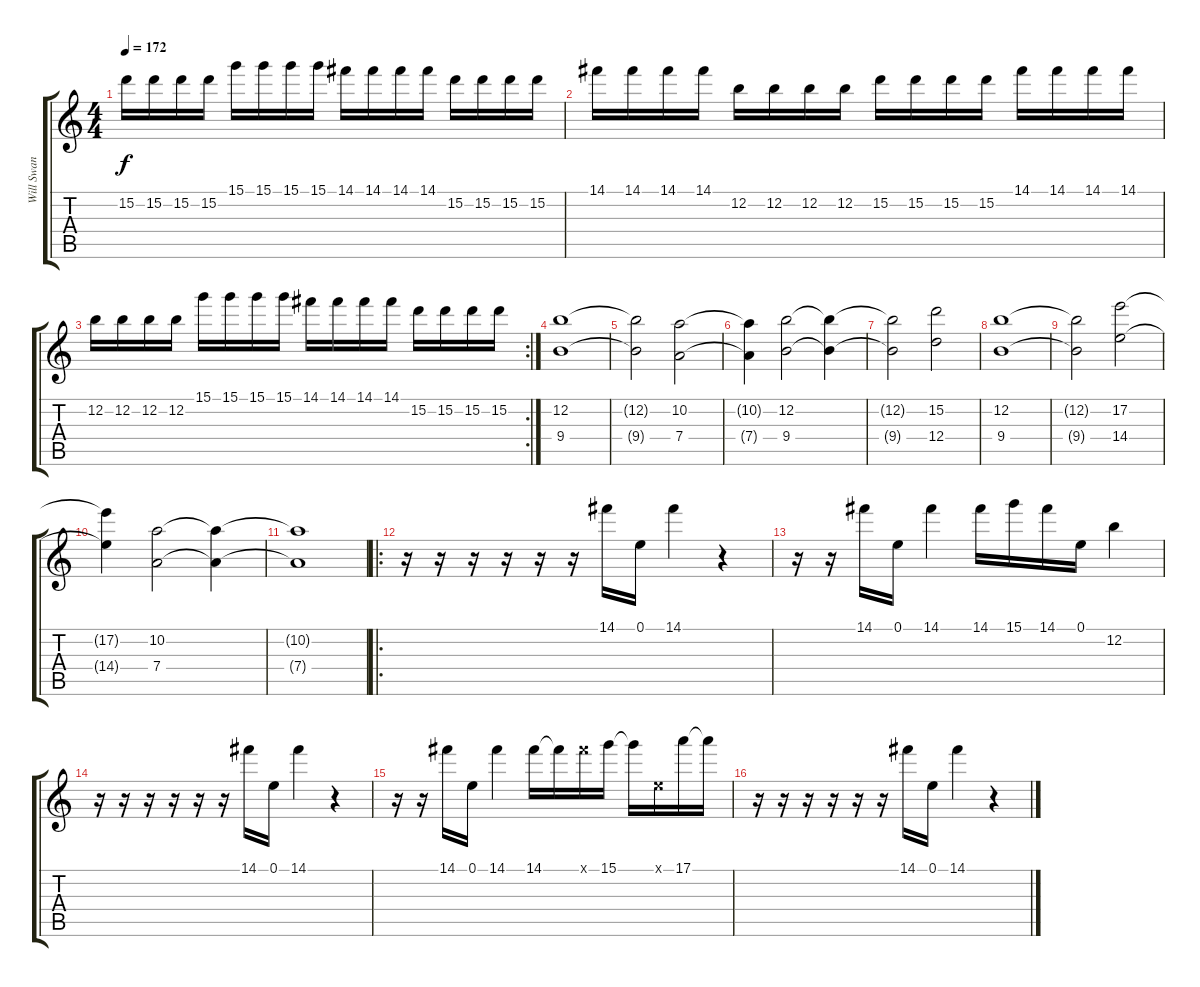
\track ("Will Swan" "Will Swan") {instrument overdrivenguitar}
\staff {score tabs}
\tuning (E4 B3 G3 D3 A2 D2) {hide}
\ts (4 4)
\tempo 172
\clef g2
\ks c
15.2.16{dy f} 15.2.16 15.2.16 15.2.16 15.1.16 15.1.16 15.1.16 15.1.16 14.1.16 14.1.16 14.1.16 14.1.16 15.2.16 15.2.16 15.2.16 15.2.16 |
14.1.16 14.1.16 14.1.16 14.1.16 12.2.16 12.2.16 12.2.16 12.2.16 15.2.16 15.2.16 15.2.16 15.2.16 14.1.16 14.1.16 14.1.16 14.1.16 |
\rc 2
12.2.16 12.2.16 12.2.16 12.2.16 15.1.16 15.1.16 15.1.16 15.1.16 14.1.16 14.1.16 14.1.16 14.1.16 15.2.16 15.2.16 15.2.16 15.2.16 |
(12.2 9.4).1 |
(12.2{t} 9.4{t}).2 (10.2 7.4).2 |
(10.2{t} 7.4{t}).4 (12.2 9.4).2 (12.2{t} 9.4{t}).4 |
(12.2{t} 9.4{t}).2 (15.2 12.4).2 |
(12.2 9.4).1 |
(12.2{t} 9.4{t}).2 (17.2 14.4).2 |
(17.2{t} 14.4{t}).4 (10.2 7.4).2 (10.2{t} 7.4{t}).4 |
(10.2{t} 7.4{t}).1 |
\ro
r.16 r.16 r.16 r.16 r.16 r.16 14.1.16 0.1.16 14.1.4 r.4 |
r.16 r.16 14.1.16 0.1.16 14.1.4 14.1.16 15.1.16 14.1.16 0.1.16 12.2.4 |
r.16 r.16 r.16 r.16 r.16 r.16 14.1.16 0.1.16 14.1.4 r.4 |
r.16 r.16 14.1.16 0.1.16 14.1.4 14.1.16 14.1{t}.16 14.1{x}.16 15.1.16 15.1{t}.16 0.1{x}.16 17.1.16 17.1{t}.16 |
r.16 r.16 r.16 r.16 r.16 r.16 14.1.16 0.1.16 14.1.4 r.4
